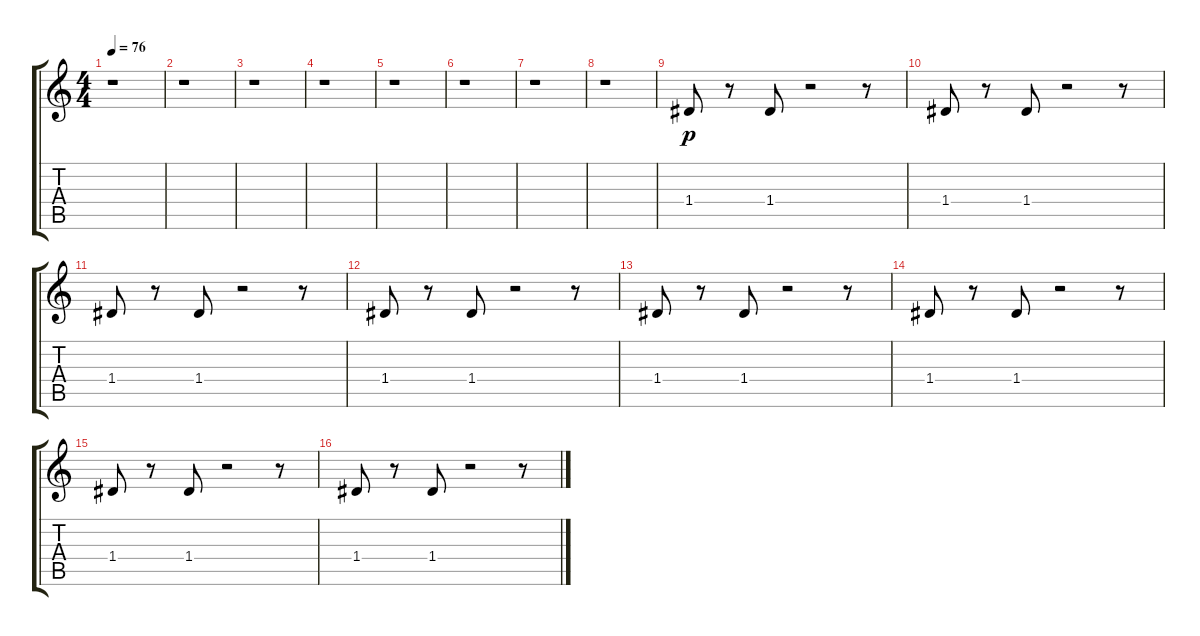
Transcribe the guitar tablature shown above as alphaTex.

\track "" {instrument synthbass2}
\staff {score tabs}
\tuning (E4 B3 G3 D3 A2 E2) {hide}
\ts (4 4)
\tempo 76
\clef g2
\ks c
r.1{dy p} |
r.1 |
r.1 |
r.1 |
r.1 |
r.1 |
r.1 |
r.1 |
1.4.8 r.8 1.4.8 r.2 r.8 |
1.4.8 r.8 1.4.8 r.2 r.8 |
1.4.8 r.8 1.4.8 r.2 r.8 |
1.4.8 r.8 1.4.8 r.2 r.8 |
1.4.8 r.8 1.4.8 r.2 r.8 |
1.4.8 r.8 1.4.8 r.2 r.8 |
1.4.8 r.8 1.4.8 r.2 r.8 |
1.4.8 r.8 1.4.8 r.2 r.8
